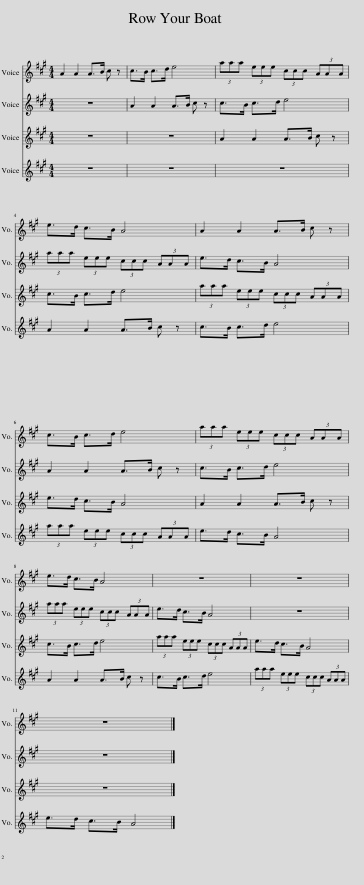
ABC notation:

X:1
%%score 1 2 3 4
L:1/8
M:4/4
I:linebreak $
K:A
V:1 treble
V:2 treble
V:3 treble
V:4 treble
V:1
 A2 A2 A>B c z | c>B c>d e4 | (3aaa (3eee (3ccc (3AAA |$ e>d c>B A4 | A2 A2 A>B c z |$ %5
 c>B c>d e4 | (3aaa (3eee (3ccc (3AAA |$ e>d c>B A4 | z8 | z8 |$ %10
 z8 |] %11
V:2
 z8 | A2 A2 A>B c z | c>B c>d e4 |$ (3aaa (3eee (3ccc (3AAA | e>d c>B A4 |$ %5
 A2 A2 A>B c z | c>B c>d e4 |$ (3aaa (3eee (3ccc (3AAA | e>d c>B A4 | z8 |$ %10
 z8 |] %11
V:3
 z8 | z8 | A2 A2 A>B c z |$ c>B c>d e4 | (3aaa (3eee (3ccc (3AAA |$ %5
 e>d c>B A4 | A2 A2 A>B c z |$ c>B c>d e4 | (3aaa (3eee (3ccc (3AAA | e>d c>B A4 |$ %10
 z8 |] %11
V:4
 z8 | z8 | z8 |$ A2 A2 A>B c z | c>B c>d e4 |$ %5
 (3aaa (3eee (3ccc (3AAA | e>d c>B A4 |$ A2 A2 A>B c z | c>B c>d e4 | (3aaa (3eee (3ccc (3AAA |$ %10
 e>d c>B A4 |] %11
